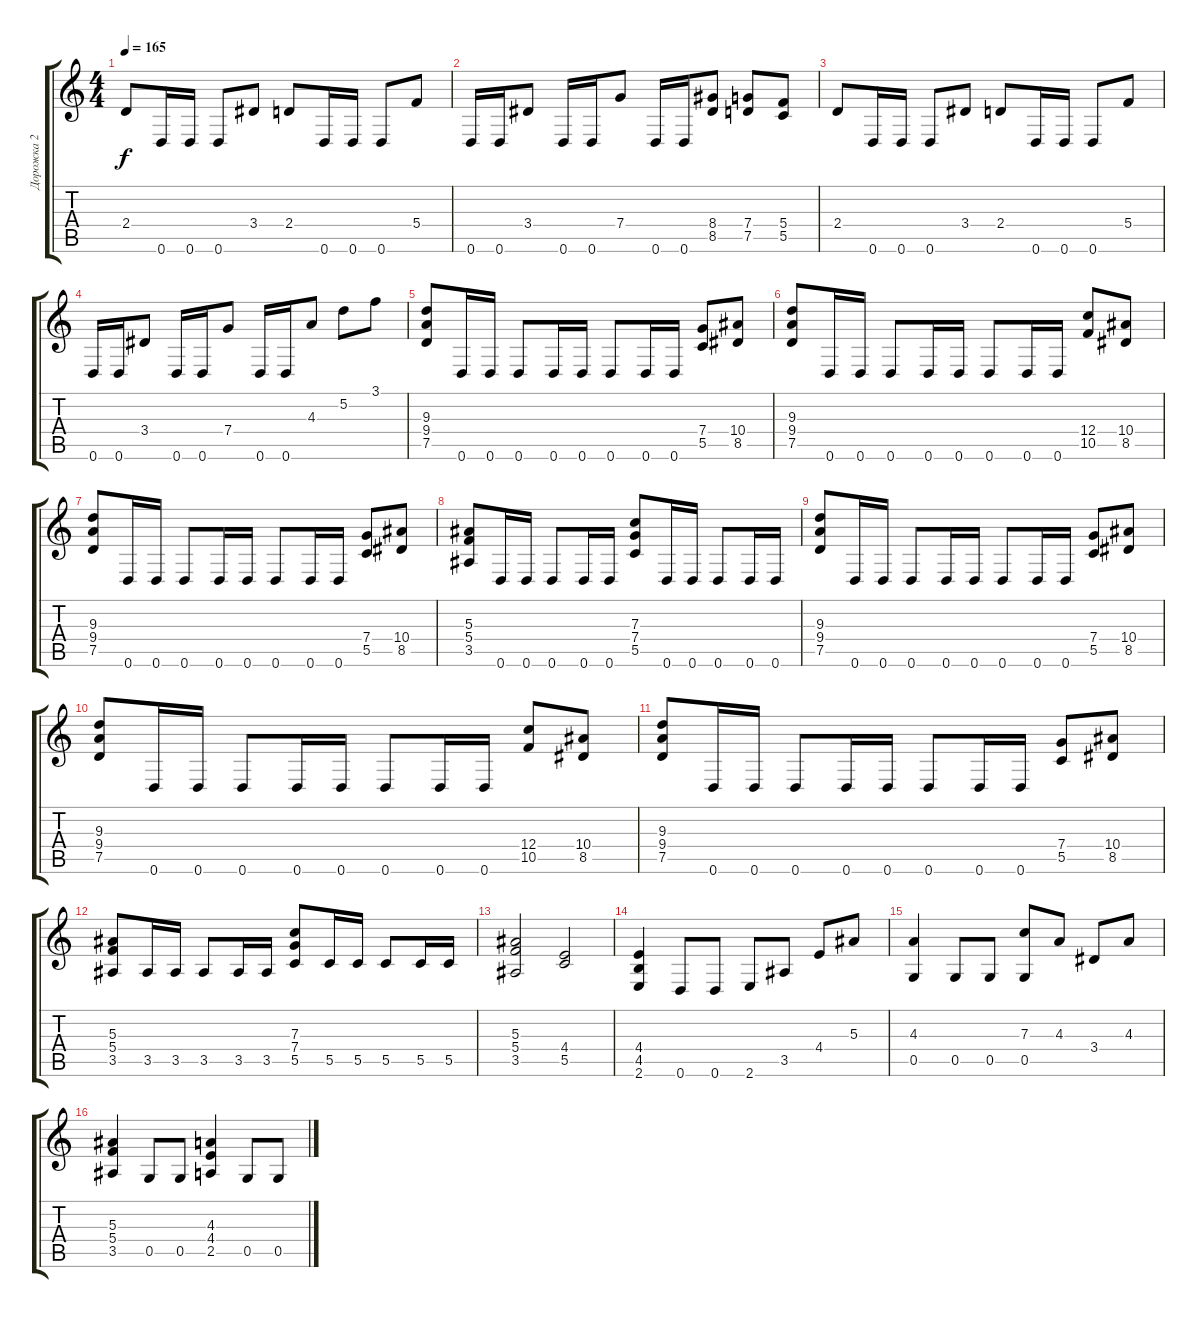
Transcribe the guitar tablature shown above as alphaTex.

\track ("Дорожка 2" "Дорожка 2") {instrument distortionguitar}
\staff {score tabs}
\tuning (D4 A3 F3 C3 G2 D2) {hide}
\ts (4 4)
\tempo 165
\clef g2
\ks c
2.4.8{dy f} 0.6.16 0.6.16 0.6.8 3.4.8 2.4.8 0.6.16 0.6.16 0.6.8 5.4.8 |
0.6.16 0.6.16 3.4.8 0.6.16 0.6.16 7.4.8 0.6.16 0.6.16 (8.4 8.5).8 (7.4 7.5).8 (5.4 5.5).8 |
2.4.8 0.6.16 0.6.16 0.6.8 3.4.8 2.4.8 0.6.16 0.6.16 0.6.8 5.4.8 |
0.6.16 0.6.16 3.4.8 0.6.16 0.6.16 7.4.8 0.6.16 0.6.16 4.3.8 5.2.8 3.1.8 |
(9.3 9.4 7.5).8 0.6.16 0.6.16 0.6.8 0.6.16 0.6.16 0.6.8 0.6.16 0.6.16 (7.4 5.5).8 (10.4 8.5).8 |
(9.3 9.4 7.5).8 0.6.16 0.6.16 0.6.8 0.6.16 0.6.16 0.6.8 0.6.16 0.6.16 (12.4 10.5).8 (10.4 8.5).8 |
(9.3 9.4 7.5).8 0.6.16 0.6.16 0.6.8 0.6.16 0.6.16 0.6.8 0.6.16 0.6.16 (7.4 5.5).8 (10.4 8.5).8 |
(5.3 5.4 3.5).8 0.6.16 0.6.16 0.6.8 0.6.16 0.6.16 (7.3 7.4 5.5).8 0.6.16 0.6.16 0.6.8 0.6.16 0.6.16 |
(9.3 9.4 7.5).8 0.6.16 0.6.16 0.6.8 0.6.16 0.6.16 0.6.8 0.6.16 0.6.16 (7.4 5.5).8 (10.4 8.5).8 |
(9.3 9.4 7.5).8 0.6.16 0.6.16 0.6.8 0.6.16 0.6.16 0.6.8 0.6.16 0.6.16 (12.4 10.5).8 (10.4 8.5).8 |
(9.3 9.4 7.5).8 0.6.16 0.6.16 0.6.8 0.6.16 0.6.16 0.6.8 0.6.16 0.6.16 (7.4 5.5).8 (10.4 8.5).8 |
(5.3 5.4 3.5).8 3.5.16 3.5.16 3.5.8 3.5.16 3.5.16 (7.3 7.4 5.5).8 5.5.16 5.5.16 5.5.8 5.5.16 5.5.16 |
(5.3 5.4 3.5).2 (4.4 5.5).2 |
(4.4 4.5 2.6).4 0.6.8 0.6.8 2.6.8 3.5.8 4.4.8 5.3.8 |
(4.3 0.5).4 0.5.8 0.5.8 (7.3 0.5).8 4.3.8 3.4.8 4.3.8 |
(5.3 5.4 3.5).4 0.5.8 0.5.8 (4.3 4.4 2.5).4 0.5.8 0.5.8
